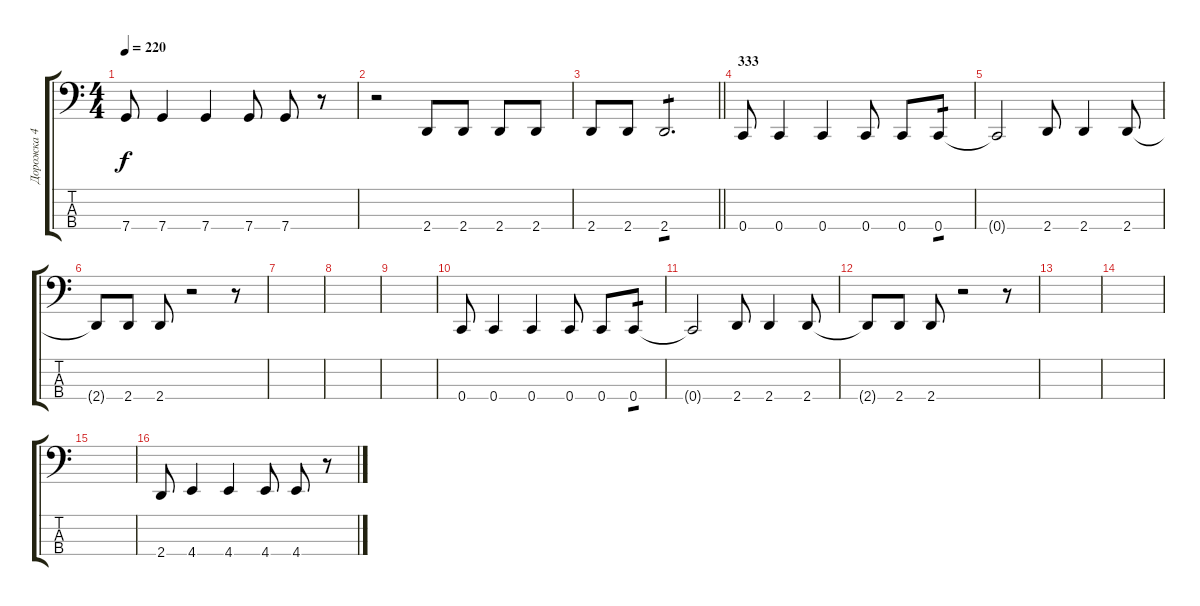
\track ("Дорожка 4" "Дорожка 4") {instrument electricbasspick}
\staff {score tabs}
\tuning (F2 C2 G1 C1) {hide}
\ts (4 4)
\tempo 220
\clef f4
\ks c
7.4.8{dy f} 7.4.4 7.4.4 7.4.8 7.4.8 r.8 |
r.2 2.4.8 2.4.8 2.4.8 2.4.8 |
\barLineRight lightlight
2.4.8 2.4.8 2.4.2{d tp 1} |
\section ("" "333")
0.4.8 0.4.4 0.4.4 0.4.8 0.4.8 0.4.8{tp 1} |
0.4{t}.2 2.4.8 2.4.4 2.4.8 |
2.4{t}.8 2.4.8 2.4.8 r.2 r.8 |
|
|
|
0.4.8 0.4.4 0.4.4 0.4.8 0.4.8 0.4.8{tp 1} |
0.4{t}.2 2.4.8 2.4.4 2.4.8 |
2.4{t}.8 2.4.8 2.4.8 r.2 r.8 |
|
|
|
2.4.8 4.4.4 4.4.4 4.4.8 4.4.8 r.8
